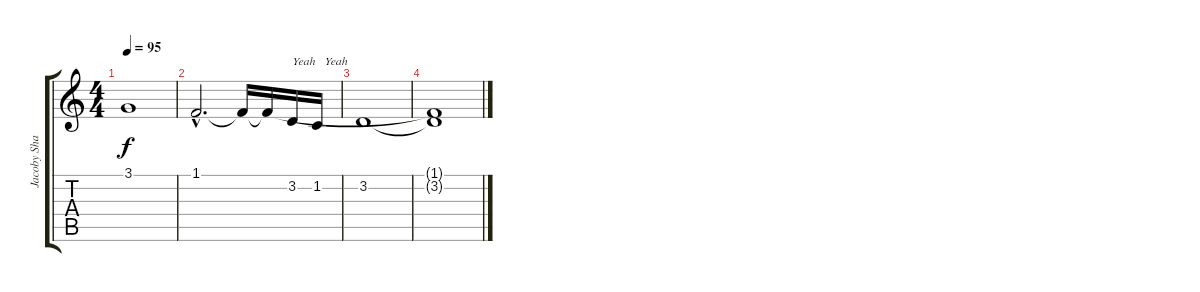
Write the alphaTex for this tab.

\track ("Jacoby Shadix" "Jacoby Sha") {instrument englishhorn}
\staff {score tabs}
\tuning (E4 B3 G3 D3 A2 E2) {hide}
\ts (4 4)
\tempo 95
\clef g2
\ks c
3.1.1{dy f} |
1.1{hac}.2{d} 1.1{t}.16 1.1{t}.16 3.2.16{txt "Yeah   Yeah"} 1.2.16 |
3.2.1{volume 0} |
(1.1{t} 3.2{t}).1
